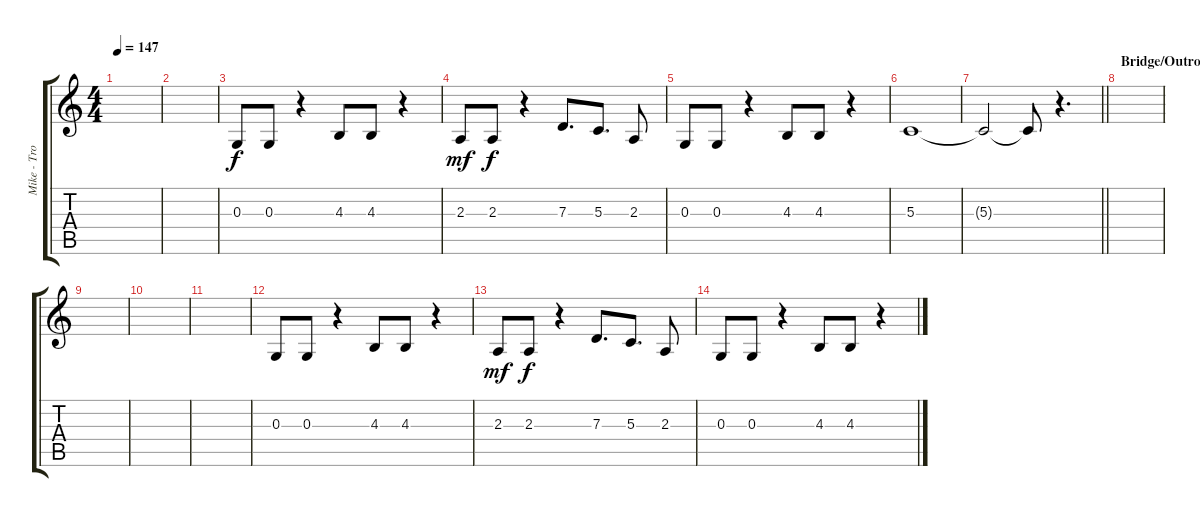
\track ("Mike - Trombone" "Mike - Tro") {instrument trombone}
\staff {score tabs}
\tuning (E4 B3 G3 D3 A2 E2) {hide}
\ts (4 4)
\tempo 147
\clef g2
\ks c
|
|
0.3.8 0.3.8 r.4 4.3.8 4.3.8 r.4 |
2.3.8{dy mf} 2.3.8{dy f} r.4 7.3.8{d} 5.3.8{d} 2.3.8 |
0.3.8 0.3.8 r.4 4.3.8 4.3.8 r.4 |
5.3.1 |
\barLineRight lightlight
5.3{t}.2 5.3{t}.8 r.4{d} |
\section ("" "Bridge/Outro")
|
|
|
|
0.3.8 0.3.8 r.4 4.3.8 4.3.8 r.4 |
2.3.8{dy mf} 2.3.8{dy f} r.4 7.3.8{d} 5.3.8{d} 2.3.8 |
0.3.8 0.3.8 r.4 4.3.8 4.3.8 r.4
